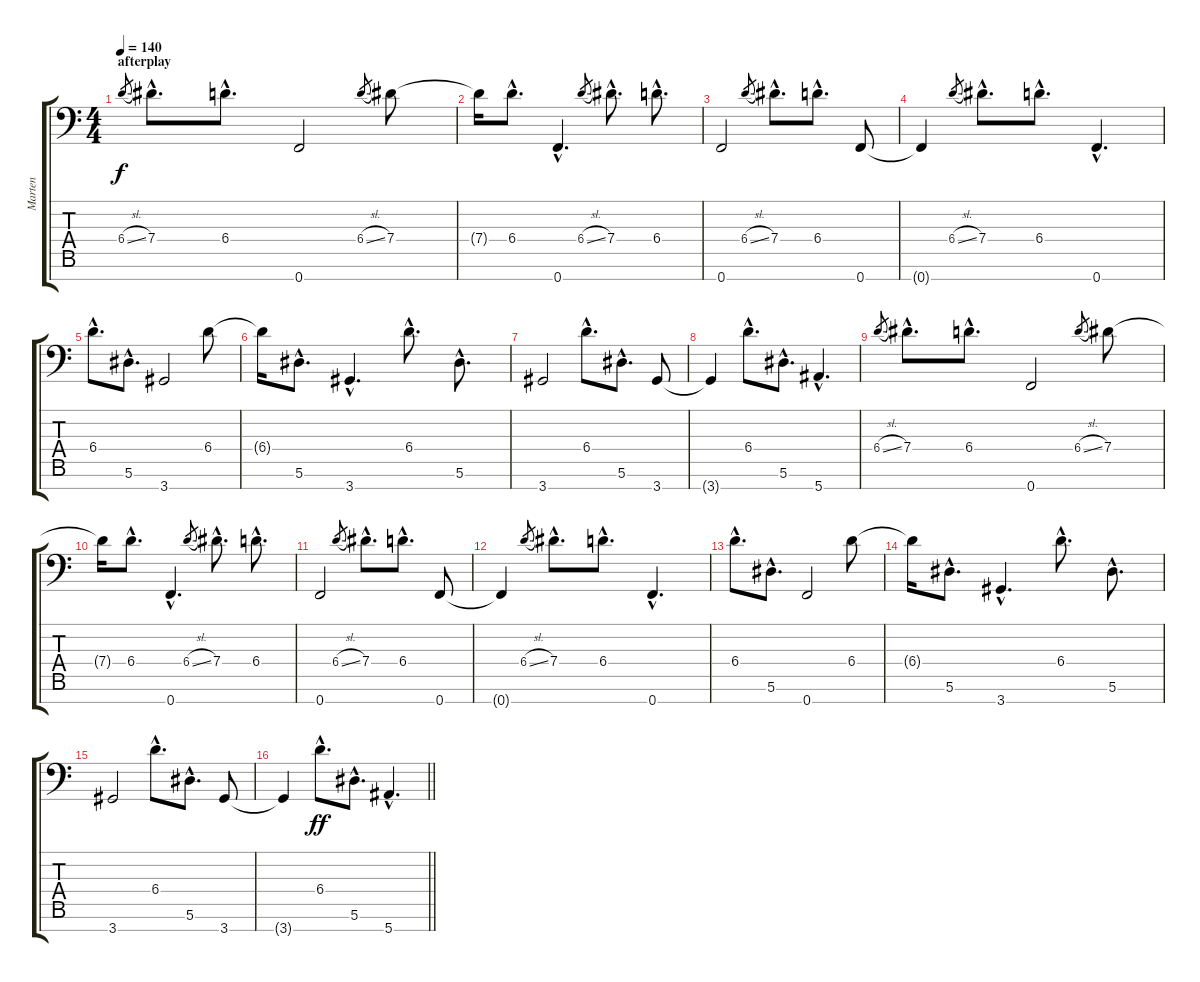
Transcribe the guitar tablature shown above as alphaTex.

\track ("Marten" "Marten") {instrument distortionguitar}
\staff {score tabs}
\tuning (Bb3 Gb3 Db3 Ab2 Eb2 Bb1 F1) {hide}
\ts (4 4)
\section ("" "afterplay")
\tempo 140
\clef f4
\ks c
6.4{sl}.8{gr dy f} 7.4{hac}.8{d} 6.4{hac}.8{d} 0.7.2 6.4{sl}.8{gr} 7.4.8 |
7.4{t}.16 6.4{hac}.8{d} 0.7{hac}.4{d} 6.4{sl}.8{gr} 7.4{hac}.8{d} 6.4{hac}.8{d} |
0.7.2 6.4{sl}.8{gr} 7.4{hac}.8{d} 6.4{hac}.8{d} 0.7.8 |
0.7{t}.4 6.4{sl}.8{gr} 7.4{hac}.8{d} 6.4{hac}.8{d} 0.7{hac}.4{d} |
6.4{hac}.8{d} 5.6{hac}.8{d} 3.7.2 6.4.8 |
6.4{t}.16 5.6{hac}.8{d} 3.7{hac}.4{d} 6.4{hac}.8{d} 5.6{hac}.8{d} |
3.7.2 6.4{hac}.8{d} 5.6{hac}.8{d} 3.7.8 |
3.7{t}.4 6.4{hac}.8{d} 5.6{hac}.8{d} 5.7{hac}.4{d} |
6.4{sl}.8{gr} 7.4{hac}.8{d} 6.4{hac}.8{d} 0.7.2 6.4{sl}.8{gr} 7.4.8 |
7.4{t}.16 6.4{hac}.8{d} 0.7{hac}.4{d} 6.4{sl}.8{gr} 7.4{hac}.8{d} 6.4{hac}.8{d} |
0.7.2 6.4{sl}.8{gr} 7.4{hac}.8{d} 6.4{hac}.8{d} 0.7.8 |
0.7{t}.4 6.4{sl}.8{gr} 7.4{hac}.8{d} 6.4{hac}.8{d} 0.7{hac}.4{d} |
6.4{hac}.8{d} 5.6{hac}.8{d} 0.7.2 6.4.8 |
6.4{t}.16 5.6{hac}.8{d} 3.7{hac}.4{d} 6.4{hac}.8{d} 5.6{hac}.8{d} |
3.7.2 6.4{hac}.8{d} 5.6{hac}.8{d} 3.7.8 |
\barLineRight lightlight
3.7{t}.4 6.4{hac}.8{d dy ff} 5.6{hac}.8{d} 5.7{hac}.4{d}
